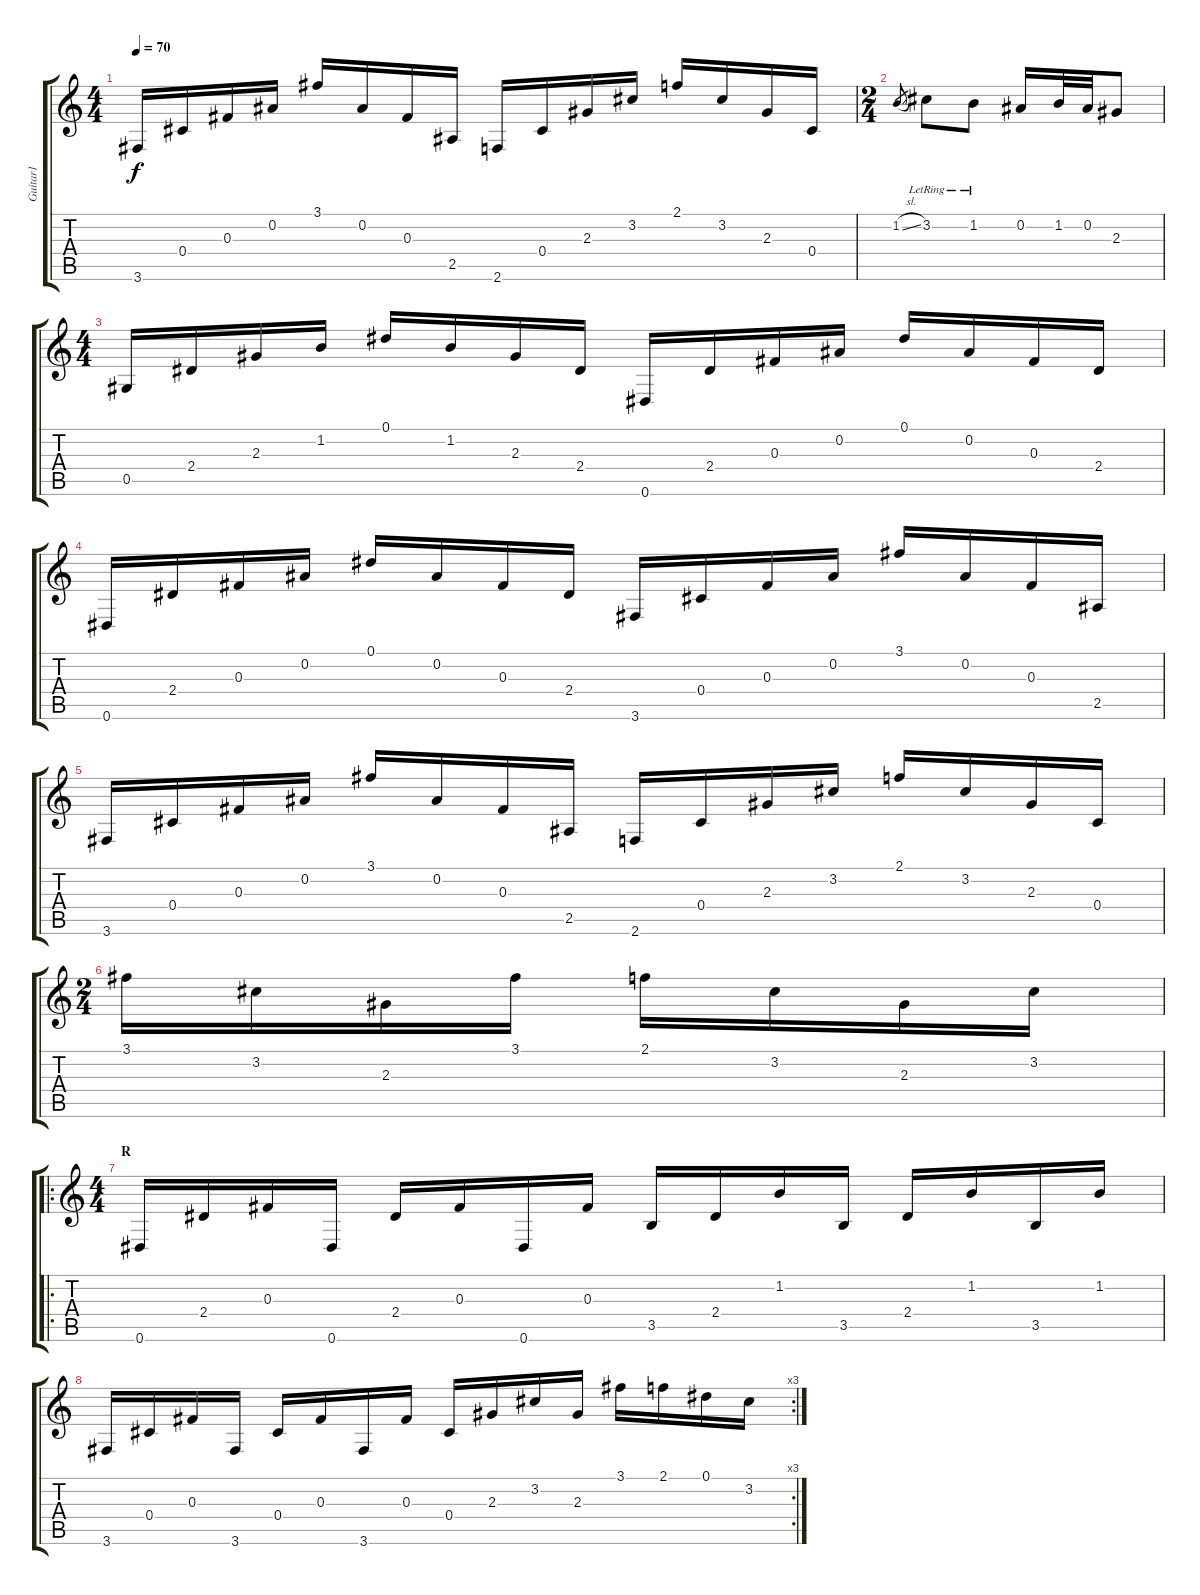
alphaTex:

\track ("Guitar1" "Guitar1") {instrument acousticguitarnylon}
\staff {score tabs}
\tuning (Eb4 Bb3 Gb3 Db3 Ab2 Eb2) {hide}
\ts (4 4)
\tempo 70
\clef g2
\ks c
3.6.16{dy f} 0.4.16 0.3.16 0.2.16 3.1.16 0.2.16 0.3.16 2.5.16 2.6.16 0.4.16 2.3.16 3.2.16 2.1.16 3.2.16 2.3.16 0.4.16 |
\ts (2 4)
1.2{sl}.8{gr} 3.2{lr}.8 1.2{lr}.8 0.2.16 1.2.32 0.2.32 2.3.8 |
\ts (4 4)
0.5.16 2.4.16 2.3.16 1.2.16 0.1.16 1.2.16 2.3.16 2.4.16 0.6.16 2.4.16 0.3.16 0.2.16 0.1.16 0.2.16 0.3.16 2.4.16 |
0.6.16 2.4.16 0.3.16 0.2.16 0.1.16 0.2.16 0.3.16 2.4.16 3.6.16 0.4.16 0.3.16 0.2.16 3.1.16 0.2.16 0.3.16 2.5.16 |
3.6.16 0.4.16 0.3.16 0.2.16 3.1.16 0.2.16 0.3.16 2.5.16 2.6.16 0.4.16 2.3.16 3.2.16 2.1.16 3.2.16 2.3.16 0.4.16 |
\ts (2 4)
3.1.16 3.2.16 2.3.16 3.1.16 2.1.16 3.2.16 2.3.16 3.2.16 |
\ro
\ts (4 4)
\section ("" "R")
0.6.16 2.4.16 0.3.16 0.6.16 2.4.16 0.3.16 0.6.16 0.3.16 3.5.16 2.4.16 1.2.16 3.5.16 2.4.16 1.2.16 3.5.16 1.2.16 |
\rc 3
3.6.16 0.4.16 0.3.16 3.6.16 0.4.16 0.3.16 3.6.16 0.3.16 0.4.16 2.3.16 3.2.16 2.3.16 3.1.16 2.1.16 0.1.16 3.2.16
